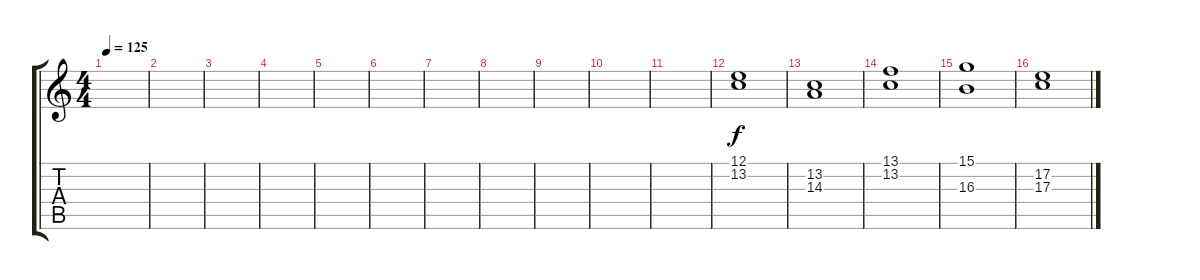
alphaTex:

\track "" {instrument synthstrings1}
\staff {score tabs}
\tuning (E4 B3 G3 D3 A2 E2) {hide}
\ts (4 4)
\tempo 125
\clef g2
\ks c
|
|
|
|
|
|
|
|
|
|
|
(12.1 13.2).1 |
(13.2 14.3).1 |
(13.1 13.2).1 |
(15.1 16.3).1 |
(17.2 17.3).1
